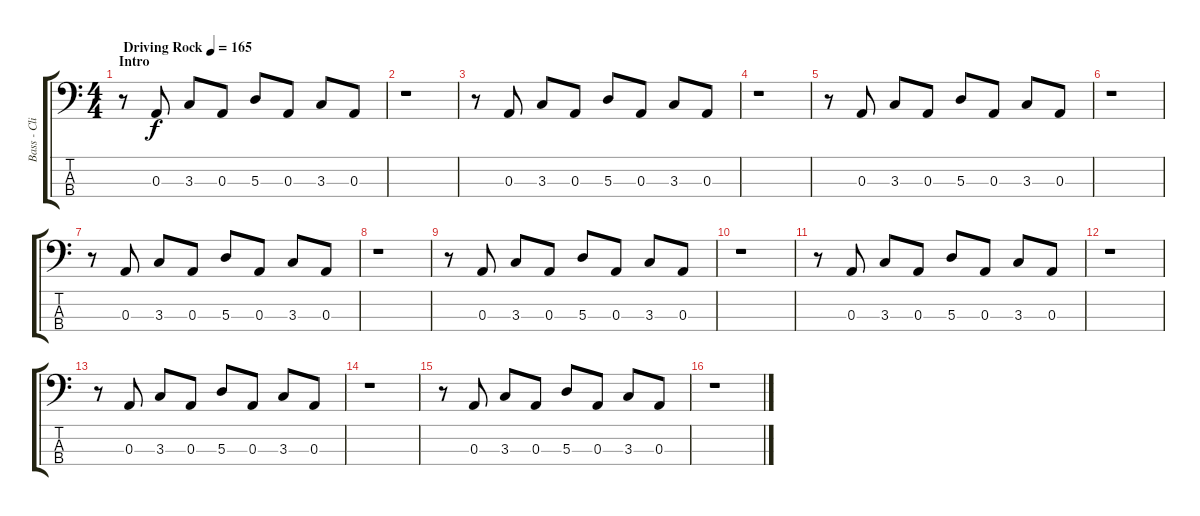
\track ("Bass - Cliff Williams" "Bass - Cli") {instrument electricbassfinger}
\staff {score tabs}
\tuning (G2 D2 A1 E1) {hide}
\ts (4 4)
\section ("" "Intro")
\tempo (165 "Driving Rock")
\clef f4
\ks c
r.8{dy f instrument electricbassfinger} 0.3.8 3.3.8 0.3.8 5.3.8 0.3.8 3.3.8 0.3.8 |
r.1 |
r.8 0.3.8 3.3.8 0.3.8 5.3.8 0.3.8 3.3.8 0.3.8 |
r.1 |
r.8 0.3.8 3.3.8 0.3.8 5.3.8 0.3.8 3.3.8 0.3.8 |
r.1 |
r.8 0.3.8 3.3.8 0.3.8 5.3.8 0.3.8 3.3.8 0.3.8 |
r.1 |
r.8 0.3.8 3.3.8 0.3.8 5.3.8 0.3.8 3.3.8 0.3.8 |
r.1 |
r.8 0.3.8 3.3.8 0.3.8 5.3.8 0.3.8 3.3.8 0.3.8 |
r.1 |
r.8 0.3.8 3.3.8 0.3.8 5.3.8 0.3.8 3.3.8 0.3.8 |
r.1 |
r.8 0.3.8 3.3.8 0.3.8 5.3.8 0.3.8 3.3.8 0.3.8 |
r.1
